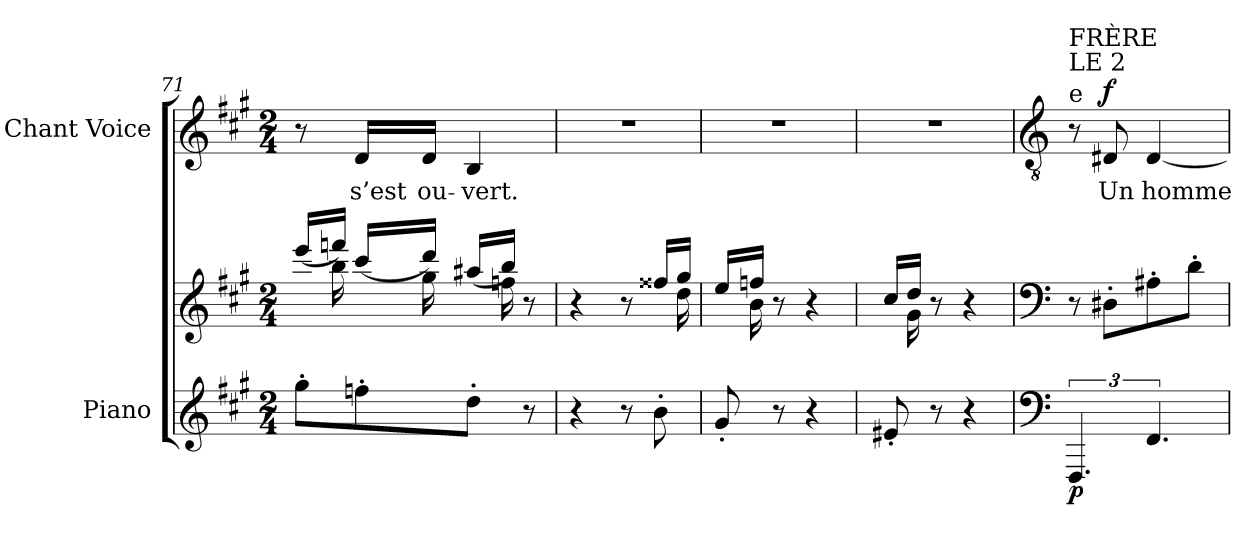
**kern	**kern	**dynam	**kern	**text	**dynam
*part2	*part2	*part2	*part1	*part1	*part1
*staff3	*staff2	*staff2/3	*staff1	*staff1	*staff1
*I"Piano	*	*	*I"Chant Voice	*	*
*I'Pno	*	*	*	*	*
*clefG2	*clefG2	*	*clefG2	*	*
*k[f#c#g#]	*k[f#c#g#]	*	*k[f#c#g#]	*	*
*M2/4	*M2/4	*	*M2/4	*	*
=71	=71	=71	=71	=71	=71
*	*^	*	*	*	*
8gg#'\L	(16eee/LL	16ryy	.	8r	.	.
.	16fffn/JJ)	16bb\	.	.	.	.
!	!	!	!	!	!LO:LY:b	!
8ffn'\	(16ccc#/LL	16ryy	.	16d/LL	s’est	.
!	!	!	!	!	!LO:LY:b	!
.	16ddd/JJ)	16gg#\	.	16d/JJ	ou-	.
!	!	!	!	!	!LO:LY:b	!
8dd'\J	(16aa#X/LL	16ryy	.	4B/	-vert.	.
.	16bb/JJ)	16ffn\	.	.	.	.
8r	8r	8ryy	.	.	.	.
!!LO:LB:g=z
=72	=72	=72	=72	=72	=72	=72
4r	4r	4..ryy	.	2r	.	.
8r	8r	.	.	.	.	.
8b'\	16ff##X/LL	.	.	.	.	.
.	16gg#/JJ	16dd\	.	.	.	.
=73	=73	=73	=73	=73	=73	=73
8g#'/	16ee/LL	16ryy	.	2r	.	.
.	16ffn/JJ	16b\	.	.	.	.
8r	8r	4.ryy	.	.	.	.
4r	4r	.	.	.	.	.
=74	=74	=74	=74	=74	=74	=74
8e#X'/	16cc#/LL	16ryy	.	2r	.	.
.	16dd/JJ	16g#\	.	.	.	.
8r	8r	4.ryy	.	.	.	.
4r	4r	.	.	.	.	.
*	*v	*v	*	*	*	*
=75	=75	=75	=75	=75	=75
*clefF4	*clefF4	*	*clefGv2	*	*
!	!	!	!LO:TX:a:t=LE 2	!	!
!	!	!	!LO:TX:a:t=e	!	!
!	!	!	!LO:TX:a:t=FRÈRE	!	!
!	!	!LO:DY:b=2	!	!	!
6.FFF#/	8r	p	8r	.	.
!	!	!	!	!LO:LY:b	!LO:DY:a
.	8D#X'\L	.	8D#X/	Un	f
!	!	!	!	!LO:LY:b	!
6.FF#/	8A#X'\	.	[4D#/	homme	.
.	8d'\J	.	.	.	.
=	=	=	=	=	=
*-	*-	*-	*-	*-	*-
